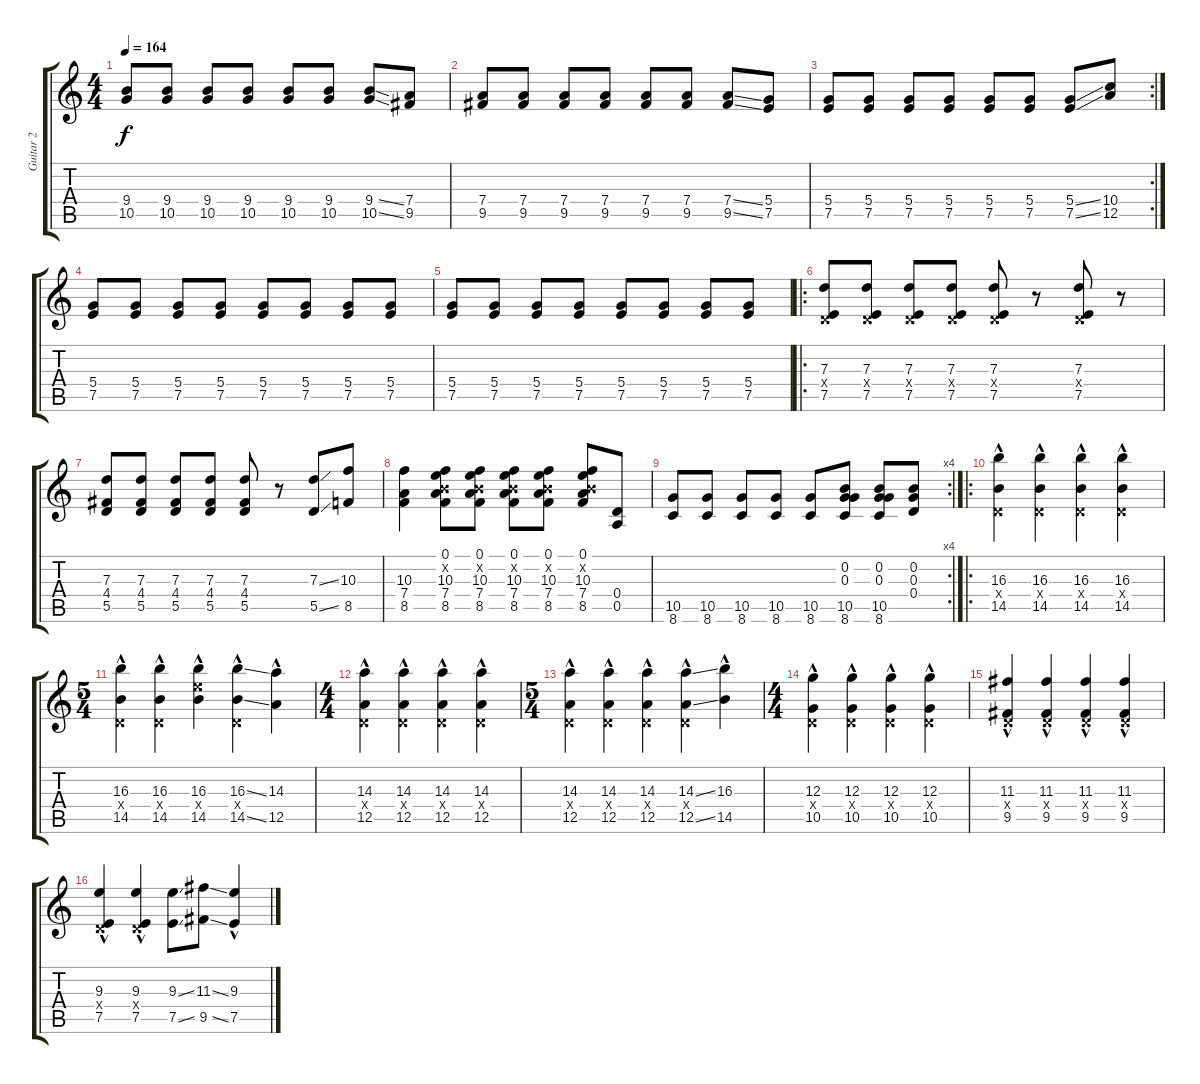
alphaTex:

\track ("Guitar 2" "Guitar 2") {instrument overdrivenguitar}
\staff {score tabs}
\tuning (E4 B3 G3 D3 A2 E2) {hide}
\ts (4 4)
\tempo 164
\clef g2
\ks c
(9.4 10.5).8{dy f} (9.4 10.5).8 (9.4 10.5).8 (9.4 10.5).8 (9.4 10.5).8 (9.4 10.5).8 (9.4{ss} 10.5{ss}).8 (7.4 9.5).8 |
(7.4 9.5).8 (7.4 9.5).8 (7.4 9.5).8 (7.4 9.5).8 (7.4 9.5).8 (7.4 9.5).8 (7.4{ss} 9.5{ss}).8 (5.4 7.5).8 |
\rc 2
(5.4 7.5).8 (5.4 7.5).8 (5.4 7.5).8 (5.4 7.5).8 (5.4 7.5).8 (5.4 7.5).8 (5.4{ss} 7.5{ss}).8 (10.4 12.5).8 |
(5.4 7.5).8 (5.4 7.5).8 (5.4 7.5).8 (5.4 7.5).8 (5.4 7.5).8 (5.4 7.5).8 (5.4 7.5).8 (5.4 7.5).8 |
(5.4 7.5).8 (5.4 7.5).8 (5.4 7.5).8 (5.4 7.5).8 (5.4 7.5).8 (5.4 7.5).8 (5.4 7.5).8 (5.4 7.5).8 |
\ro
(7.3 0.4{x} 7.5).8 (7.3 0.4{x} 7.5).8 (7.3 0.4{x} 7.5).8 (7.3 0.4{x} 7.5).8 (7.3 0.4{x} 7.5).8 r.8 (7.3 0.4{x} 7.5).8 r.8 |
(7.3 4.4 5.5).8 (7.3 4.4 5.5).8 (7.3 4.4 5.5).8 (7.3 4.4 5.5).8 (7.3 4.4 5.5).8 r.8 (7.3{ss} 5.5{ss}).8 (10.3 8.5).8 |
(10.3 7.4 8.5).4 (0.1 0.2{x} 10.3 7.4 8.5).8 (0.1 0.2{x} 10.3 7.4 8.5).8 (0.1 0.2{x} 10.3 7.4 8.5).8 (0.1 0.2{x} 10.3 7.4 8.5).8 (0.1 0.2{x} 10.3 7.4 8.5).8 (0.4 0.5).8 |
\rc 4
(10.5 8.6).8 (10.5 8.6).8 (10.5 8.6).8 (10.5 8.6).8 (10.5 8.6).8 (0.2 0.3 10.5 8.6).8 (0.2 0.3 10.5 8.6).8 (0.2 0.3 0.4).8 |
\ro
(16.3{hac} 0.4{hac x} 14.5{hac}).4 (16.3{hac} 0.4{hac x} 14.5{hac}).4 (16.3{hac} 0.4{hac x} 14.5{hac}).4 (16.3{hac} 0.4{hac x} 14.5{hac}).4 |
\ts (5 4)
(16.3{hac} 0.4{hac x} 14.5{hac}).4 (16.3{hac} 0.4{hac x} 14.5{hac}).4 (16.3{hac} 14.4{hac x} 14.5{hac}).4 (16.3{ss hac} 0.4{hac x} 14.5{ss hac}).4 (14.3{hac} 12.5{hac}).4 |
\ts (4 4)
(14.3{hac} 0.4{hac x} 12.5{hac}).4 (14.3{hac} 0.4{hac x} 12.5{hac}).4 (14.3{hac} 0.4{hac x} 12.5{hac}).4 (14.3{hac} 0.4{hac x} 12.5{hac}).4 |
\ts (5 4)
(14.3{hac} 0.4{hac x} 12.5{hac}).4 (14.3{hac} 0.4{hac x} 12.5{hac}).4 (14.3{hac} 0.4{hac x} 12.5{hac}).4 (14.3{ss hac} 0.4{hac x} 12.5{ss hac}).4 (16.3{hac} 14.5{hac}).4 |
\ts (4 4)
(12.3{hac} 0.4{hac x} 10.5{hac}).4 (12.3{hac} 0.4{hac x} 10.5{hac}).4 (12.3{hac} 0.4{hac x} 10.5{hac}).4 (12.3{hac} 0.4{hac x} 10.5{hac}).4 |
(11.3{hac} 0.4{hac x} 9.5{hac}).4 (11.3{hac} 0.4{hac x} 9.5{hac}).4 (11.3{hac} 0.4{hac x} 9.5{hac}).4 (11.3{hac} 0.4{hac x} 9.5{hac}).4 |
(9.3{hac} 0.4{hac x} 7.5{hac}).4 (9.3{hac} 0.4{hac x} 7.5{hac}).4 (9.3{ss} 7.5{ss}).8 (11.3{ss} 9.5{ss}).8 (9.3{hac} 7.5{hac}).4
